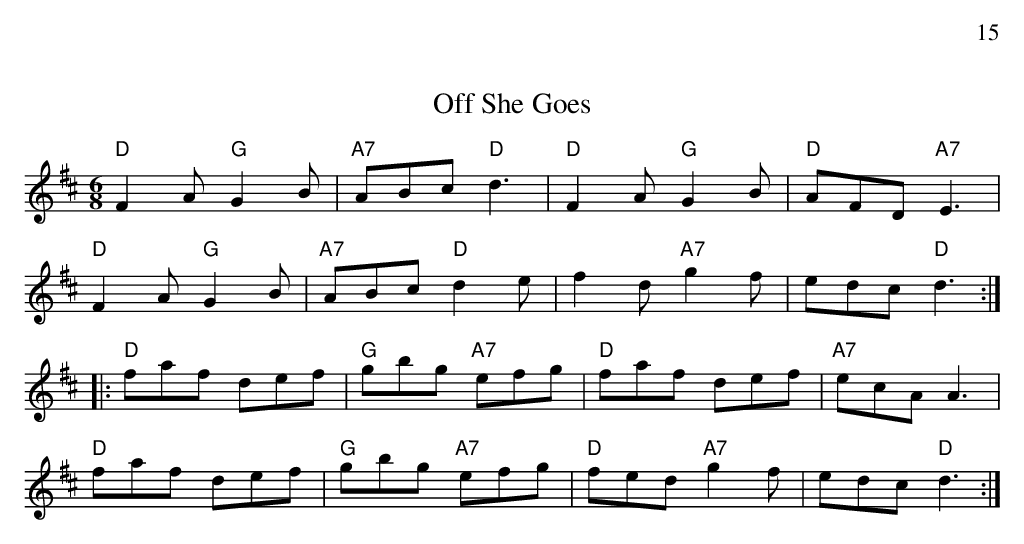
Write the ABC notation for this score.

X:1
%%begintext right
%%15
%%endtext
T:Off She Goes
M: 6/8
L: 1/8
K: D
"D"F2A "G"G2B | "A7"ABc "D"d3 | "D"F2A "G"G2B | "D"AFD "A7"E3 |
"D"F2A "G"G2B | "A7"ABc "D"d2e | f2d "A7"g2f | edc "D"d3 :|
|: "D"faf def | "G"gbg "A7"efg | "D"faf def | "A7"ecA A3 |
"D"faf def | "G"gbg "A7"efg | "D"fed "A7"g2f | edc "D"d3 :|
